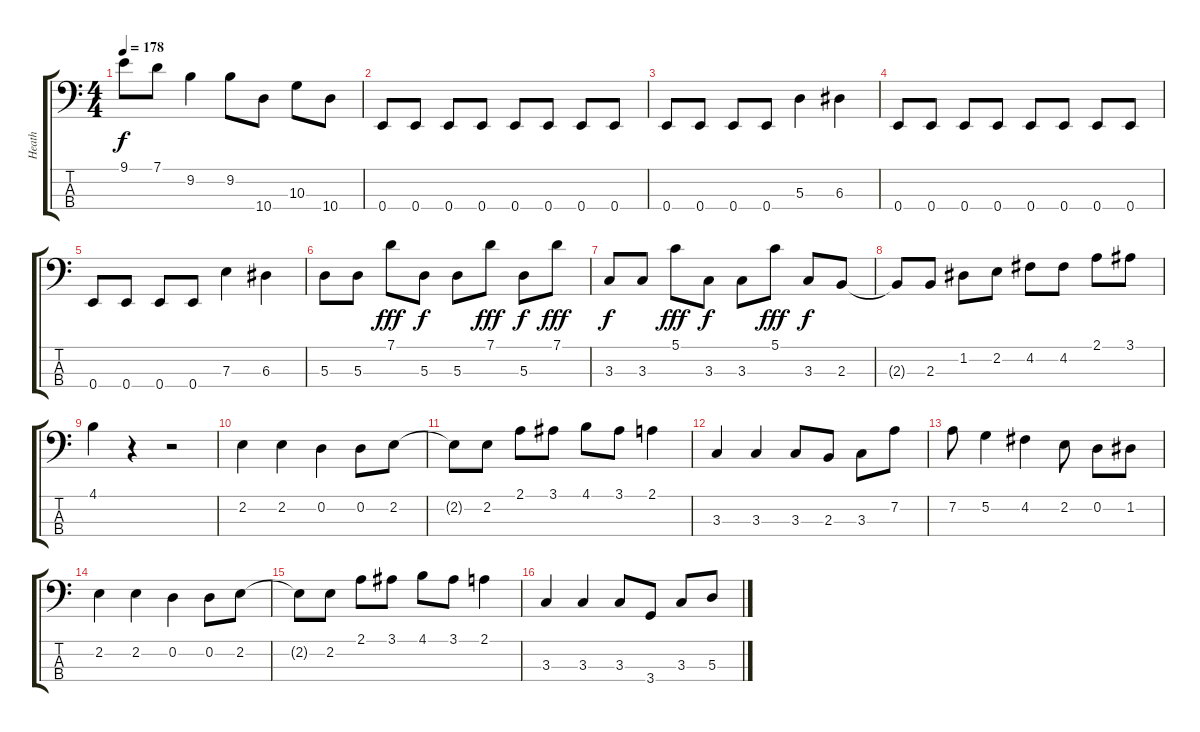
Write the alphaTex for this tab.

\track ("Heath" "Heath") {instrument electricbasspick}
\staff {score tabs}
\tuning (G2 D2 A1 E1) {hide}
\ts (4 4)
\tempo 178
\clef f4
\ks c
9.1{t}.8{dy f} 7.1.8 9.2.4 9.2.8 10.4.8 10.3.8 10.4.8 |
0.4.8 0.4.8 0.4.8 0.4.8 0.4.8 0.4.8 0.4.8 0.4.8 |
0.4.8 0.4.8 0.4.8 0.4.8 5.3.4 6.3.4 |
0.4.8 0.4.8 0.4.8 0.4.8 0.4.8 0.4.8 0.4.8 0.4.8 |
0.4.8 0.4.8 0.4.8 0.4.8 7.3.4 6.3.4 |
5.3.8 5.3.8 7.1.8{dy fff} 5.3.8{dy f} 5.3.8 7.1.8{dy fff} 5.3.8{dy f} 7.1.8{dy fff} |
3.3.8{dy f} 3.3.8 5.1.8{dy fff} 3.3.8{dy f} 3.3.8 5.1.8{dy fff} 3.3.8{dy f} 2.3.8 |
2.3{t}.8 2.3.8 1.2.8 2.2.8 4.2.8 4.2.8 2.1.8 3.1.8 |
4.1.4 r.4 r.2 |
2.2.4 2.2.4 0.2.4 0.2.8 2.2.8 |
2.2{t}.8 2.2.8 2.1.8 3.1.8 4.1.8 3.1.8 2.1.4 |
3.3.4 3.3.4 3.3.8 2.3.8 3.3.8 7.2.8 |
7.2.8 5.2.4 4.2.4 2.2.8 0.2.8 1.2.8 |
2.2.4 2.2.4 0.2.4 0.2.8 2.2.8 |
2.2{t}.8 2.2.8 2.1.8 3.1.8 4.1.8 3.1.8 2.1.4 |
3.3.4 3.3.4 3.3.8 3.4.8 3.3.8 5.3.8
